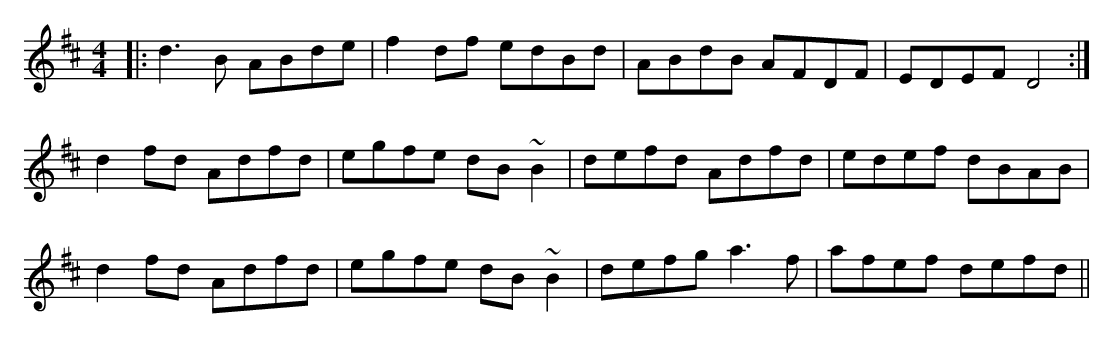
X:1
M:4/4
K:D
|:d3B ABde|f2df edBd|ABdB AFDF|EDEF D4:|
d2fd Adfd|egfe dB~B2|defd Adfd|edef dBAB|
d2fd Adfd|egfe dB~B2|defg a3f|afef defd||
